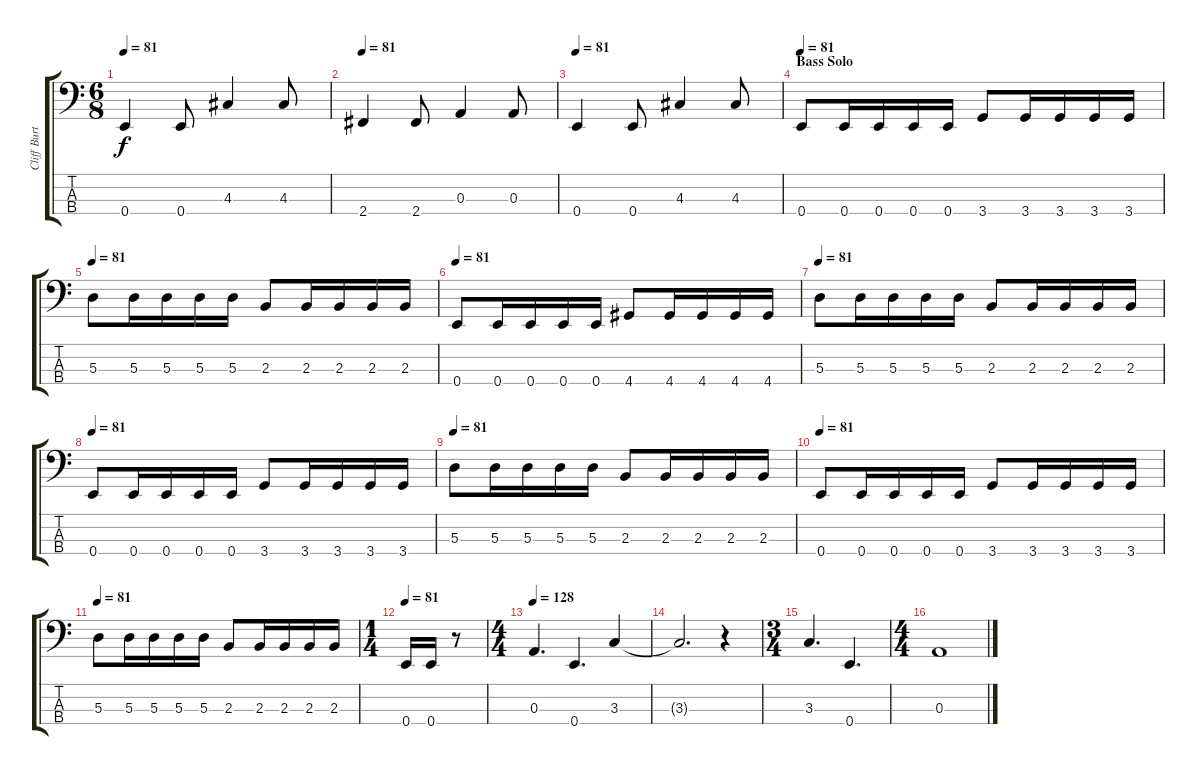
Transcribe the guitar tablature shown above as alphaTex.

\track ("Cliff Burton (Bass)" "Cliff Burt") {instrument electricbassfinger}
\staff {score tabs}
\tuning (G2 D2 A1 E1) {hide}
\ts (6 8)
\tempo 81
\clef f4
\ks c
0.4.4{dy f} 0.4.8 4.3.4 4.3.8 |
\tempo 81
2.4.4 2.4.8 0.3.4 0.3.8 |
\tempo 81
0.4.4 0.4.8 4.3.4 4.3.8 |
\section ("" "Bass Solo")
\tempo 81
0.4.8 0.4.16 0.4.16 0.4.16 0.4.16 3.4.8 3.4.16 3.4.16 3.4.16 3.4.16 |
\tempo 81
5.3.8 5.3.16 5.3.16 5.3.16 5.3.16 2.3.8 2.3.16 2.3.16 2.3.16 2.3.16 |
\tempo 81
0.4.8 0.4.16 0.4.16 0.4.16 0.4.16 4.4.8 4.4.16 4.4.16 4.4.16 4.4.16 |
\tempo 81
5.3.8 5.3.16 5.3.16 5.3.16 5.3.16 2.3.8 2.3.16 2.3.16 2.3.16 2.3.16 |
\tempo 81
0.4.8 0.4.16 0.4.16 0.4.16 0.4.16 3.4.8 3.4.16 3.4.16 3.4.16 3.4.16 |
\tempo 81
5.3.8 5.3.16 5.3.16 5.3.16 5.3.16 2.3.8 2.3.16 2.3.16 2.3.16 2.3.16 |
\tempo 81
0.4.8 0.4.16 0.4.16 0.4.16 0.4.16 3.4.8 3.4.16 3.4.16 3.4.16 3.4.16 |
\tempo 81
5.3.8 5.3.16 5.3.16 5.3.16 5.3.16 2.3.8 2.3.16 2.3.16 2.3.16 2.3.16 |
\ts (1 4)
\tempo 81
0.4.16 0.4.16 r.8 |
\ts (4 4)
\tempo 128
0.3.4{d} 0.4.4{d} 3.3.4 |
3.3{t}.2{d} r.4 |
\ts (3 4)
3.3.4{d} 0.4.4{d} |
\ts (4 4)
0.3.1
